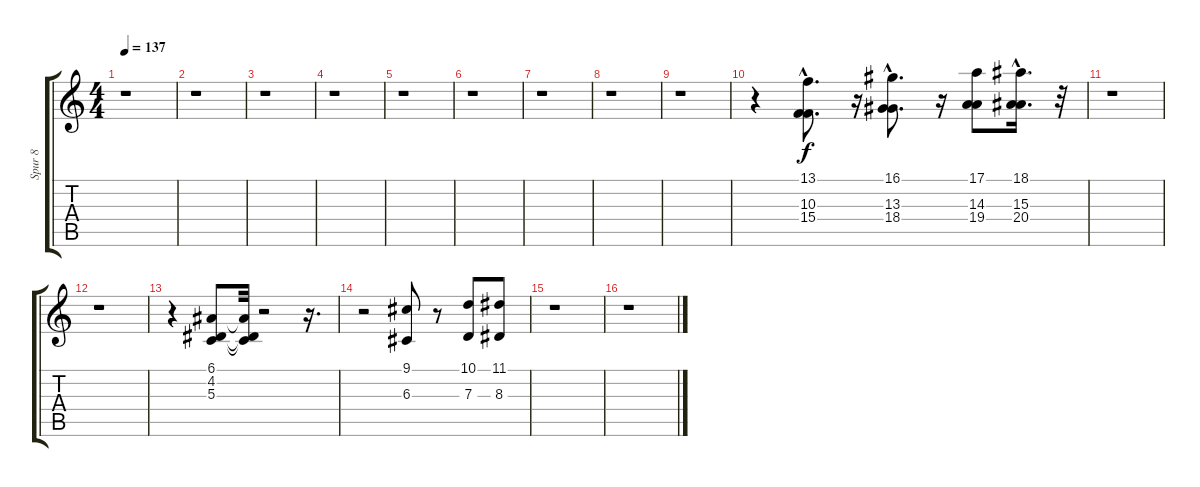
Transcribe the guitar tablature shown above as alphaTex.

\track ("Spur 8" "Spur 8") {instrument brasssection}
\staff {score tabs}
\tuning (E4 B3 G3 D3 A2 E2) {hide}
\ts (4 4)
\tempo 137
\clef g2
\ks c
r.1{dy f} |
r.1 |
r.1 |
r.1 |
r.1 |
r.1 |
r.1 |
r.1 |
r.1 |
r.4 (13.1{hac} 10.3{hac} 15.4{hac}).8{d} r.16 (16.1{hac} 13.3{hac} 18.4{hac}).8{d} r.16 (17.1 14.3 19.4).8 (18.1{hac} 15.3{hac} 20.4{hac}).16{d} r.32 |
r.1 |
r.1 |
r.4 (6.1 4.2 5.3).8 (6.1{t} 4.2{t} 5.3{t}).32 r.2 r.16{d} |
r.2 (9.1 6.3).8 r.8 (10.1 7.3).8 (11.1 8.3).8 |
r.1 |
r.1
